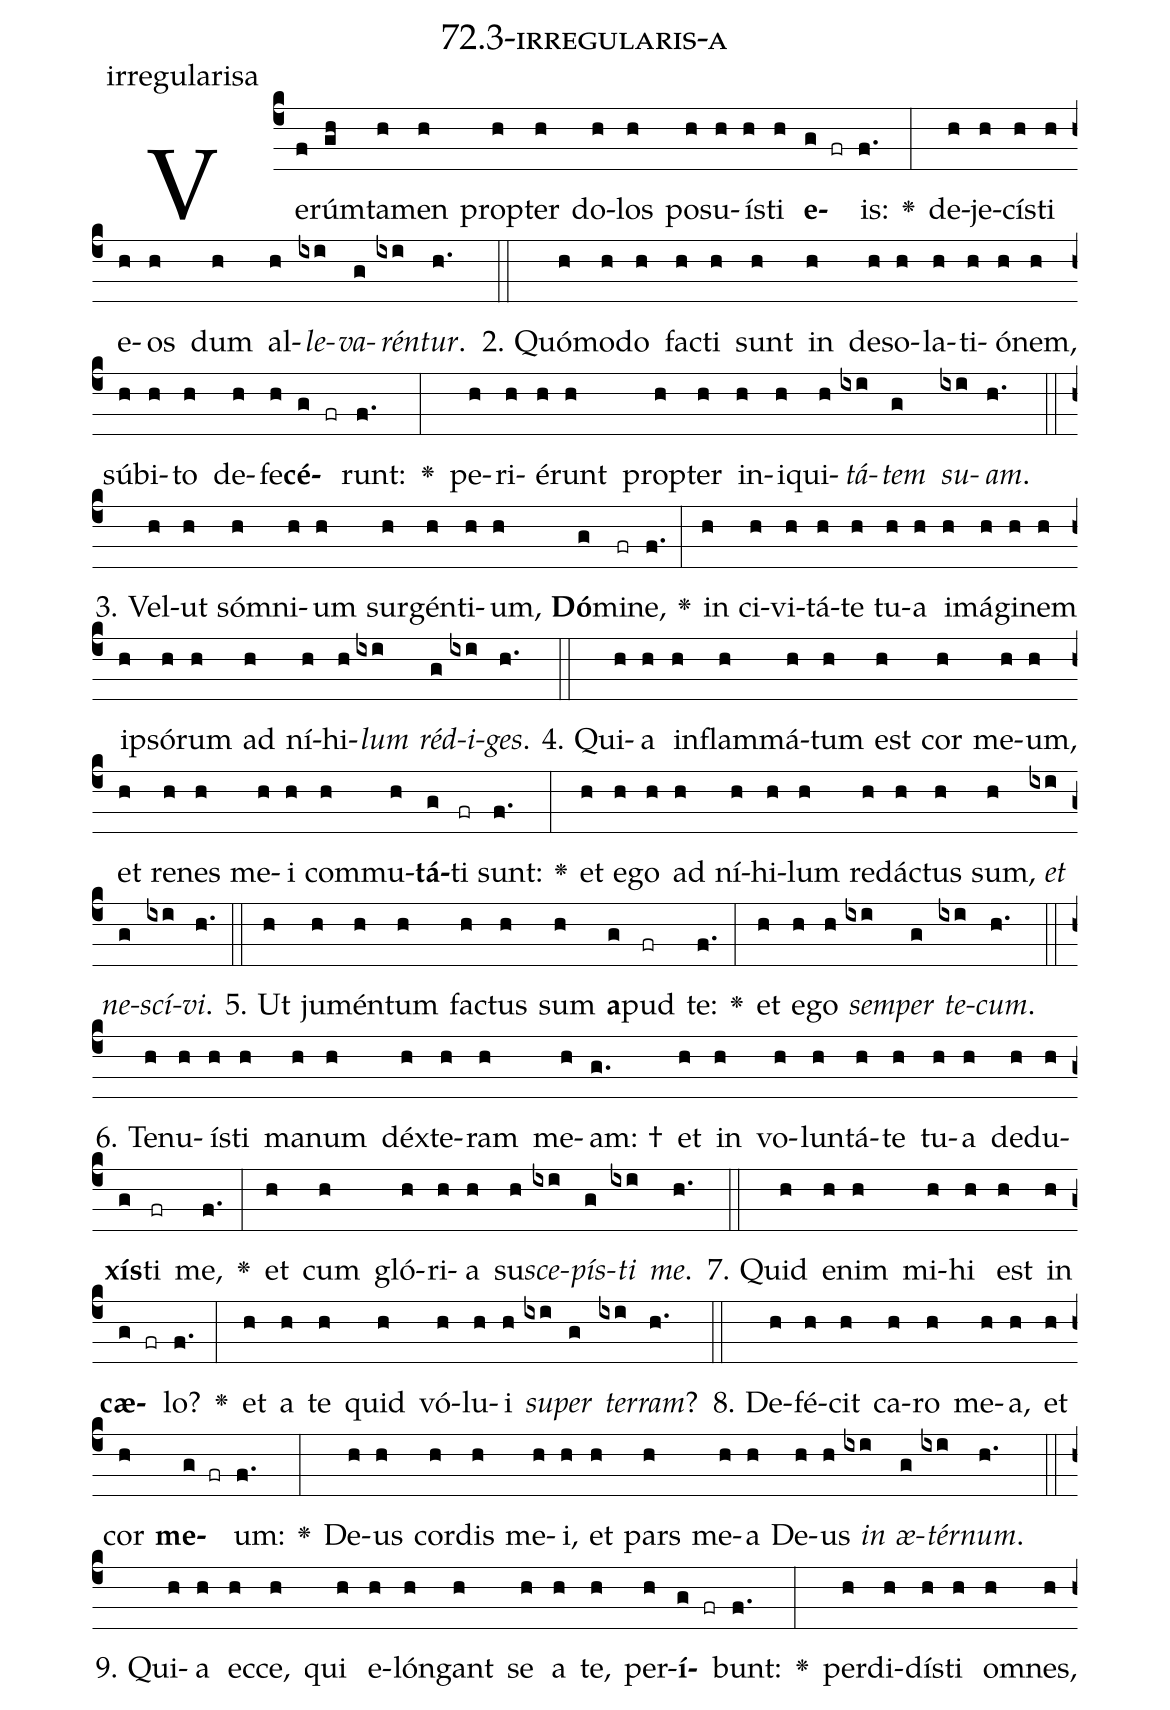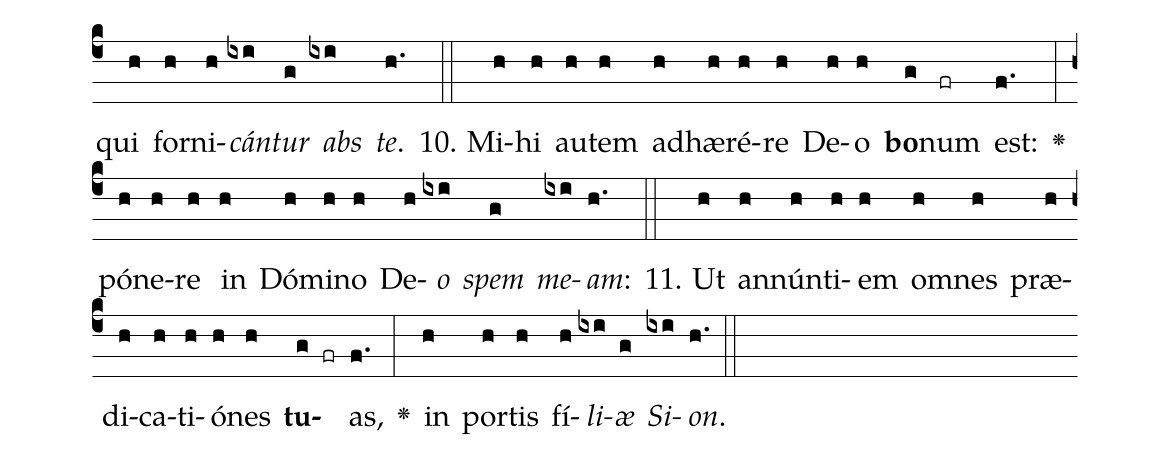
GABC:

name: 72.3-irregularis-a;
annotation: irregularisa;
%%
(c4)Ve(f)rúm(gh)ta(h)men(h) prop(h)ter(h) do(h)los(h) po(h)su(h)ís(h)ti(h) <b>e</b>(g fr)is:(f.) <v>\greheightstar</v>(:) de(h)je(h)cís(h)ti(h) e(h)os(h) dum(h) al(h)<i>le</i>(ixi)<i>va</i>(g)<i>rén</i>(ixi)<i>tur</i>.(h.) (::)
2. Quó(h)mo(h)do(h) fac(h)ti(h) sunt(h) in(h) de(h)so(h)la(h)ti(h)ó(h)nem,(h) súb(h)i(h)to(h) de(h)fe(h)<b>cé</b>(g fr)runt:(f.) <v>\greheightstar</v>(:) pe(h)ri(h)é(h)runt(h) prop(h)ter(h) in(h)i(h)qui(h)<i>tá</i>(ixi)<i>tem</i>(g) <i>su</i>(ixi)<i>am</i>.(h.) (::)
3. Vel(h)ut(h) sóm(h)ni(h)um(h) sur(h)gén(h)ti(h)um,(h) <b>Dó</b>(g)mi(fr)ne,(f.) <v>\greheightstar</v>(:) in(h) ci(h)vi(h)tá(h)te(h) tu(h)a(h) i(h)má(h)gi(h)nem(h) ip(h)só(h)rum(h) ad(h) ní(h)hi(h)<i>lum</i>(ixi) <i>réd</i>(g)<i>i</i>(ixi)<i>ges</i>.(h.) (::)
4. Qui(h)a(h) in(h)flam(h)má(h)tum(h) est(h) cor(h) me(h)um,(h) et(h) re(h)nes(h) me(h)i(h) com(h)mu(h)<b>tá</b>(g)ti(fr) sunt:(f.) <v>\greheightstar</v>(:) et(h) e(h)go(h) ad(h) ní(h)hi(h)lum(h) red(h)ác(h)tus(h) sum,(h) <i>et</i>(ixi) <i>ne</i>(g)<i>scí</i>(ixi)<i>vi</i>.(h.) (::)
5. Ut(h) ju(h)mén(h)tum(h) fac(h)tus(h) sum(h) <b>a</b>(g)pud(fr) te:(f.) <v>\greheightstar</v>(:) et(h) e(h)go(h) <i>sem</i>(ixi)<i>per</i>(g) <i>te</i>(ixi)<i>cum</i>.(h.) (::)
6. Te(h)nu(h)ís(h)ti(h) ma(h)num(h) déx(h)te(h)ram(h) me(h)am: †(g.) et(h) in(h) vo(h)lun(h)tá(h)te(h) tu(h)a(h) de(h)du(h)<b>xís</b>(g)ti(fr) me,(f.) <v>\greheightstar</v>(:) et(h) cum(h) gló(h)ri(h)a(h) su(h)<i>sce</i>(ixi)<i>pís</i>(g)<i>ti</i>(ixi) <i>me</i>.(h.) (::)
7. Quid(h) e(h)nim(h) mi(h)hi(h) est(h) in(h) <b>cæ</b>(g fr)lo?(f.) <v>\greheightstar</v>(:) et(h) a(h) te(h) quid(h) vó(h)lu(h)i(h) <i>su</i>(ixi)<i>per</i>(g) <i>ter</i>(ixi)<i>ram</i>?(h.) (::)
8. De(h)fé(h)cit(h) ca(h)ro(h) me(h)a,(h) et(h) cor(h) <b>me</b>(g fr)um:(f.) <v>\greheightstar</v>(:) De(h)us(h) cor(h)dis(h) me(h)i,(h) et(h) pars(h) me(h)a(h) De(h)us(h) <i>in</i>(ixi) <i>æ</i>(g)<i>tér</i>(ixi)<i>num</i>.(h.) (::)
9. Qui(h)a(h) ec(h)ce,(h) qui(h) e(h)lón(h)gant(h) se(h) a(h) te,(h) per(h)<b>í</b>(g fr)bunt:(f.) <v>\greheightstar</v>(:) per(h)di(h)dís(h)ti(h) om(h)nes,(h) qui(h) for(h)ni(h)<i>cán</i>(ixi)<i>tur</i>(g) <i>abs</i>(ixi) <i>te</i>.(h.) (::)
10. Mi(h)hi(h) au(h)tem(h) ad(h)hæ(h)ré(h)re(h) De(h)o(h) <b>bo</b>(g)num(fr) est:(f.) <v>\greheightstar</v>(:) pó(h)ne(h)re(h) in(h) Dó(h)mi(h)no(h) De(h)<i>o</i>(ixi) <i>spem</i>(g) <i>me</i>(ixi)<i>am</i>:(h.) (::)
11. Ut(h) an(h)nún(h)ti(h)em(h) om(h)nes(h) præ(h)di(h)ca(h)ti(h)ó(h)nes(h) <b>tu</b>(g fr)as,(f.) <v>\greheightstar</v>(:) in(h) por(h)tis(h) fí(h)<i>li</i>(ixi)<i>æ</i>(g) <i>Si</i>(ixi)<i>on</i>.(h.) (::)
